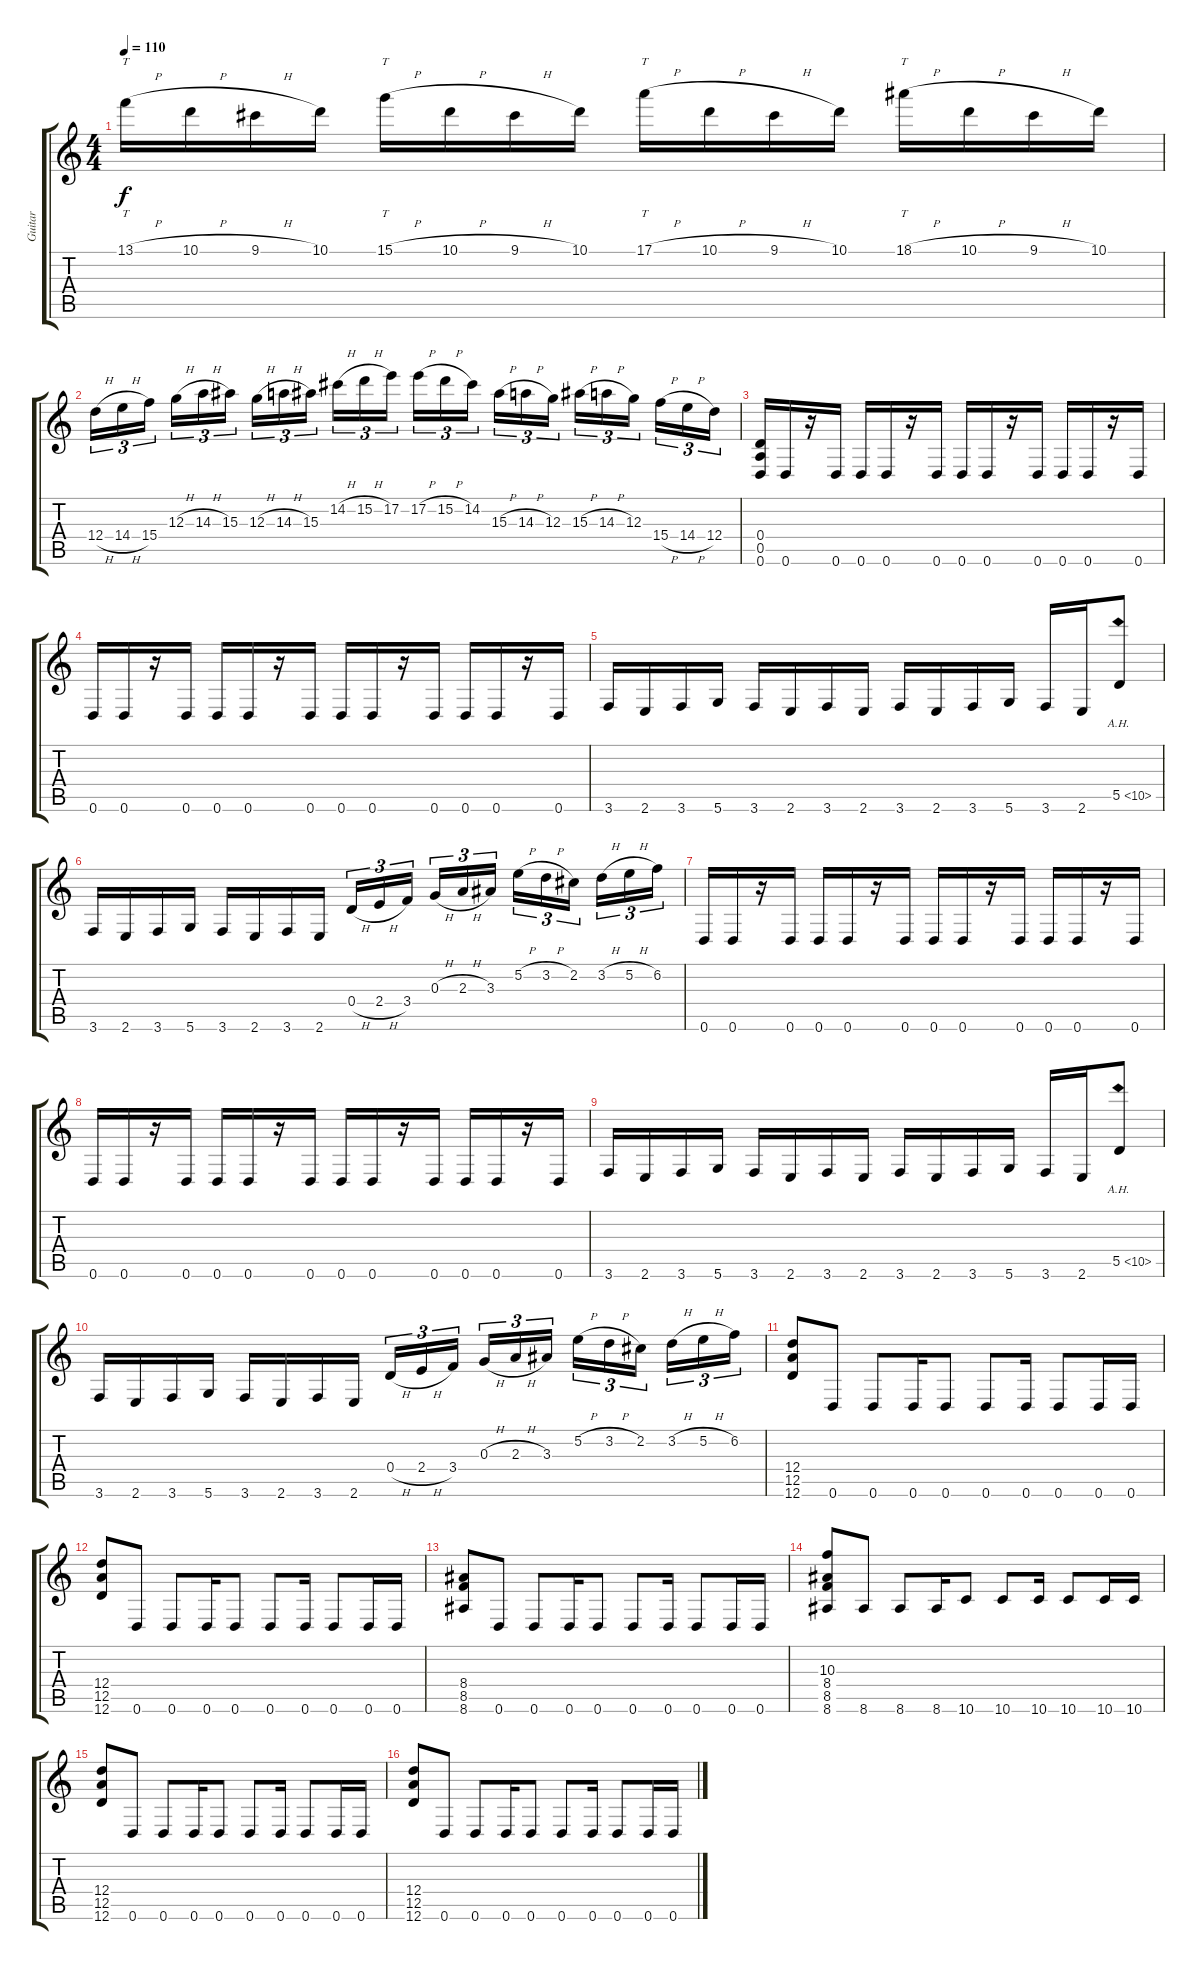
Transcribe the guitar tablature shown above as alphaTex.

\track ("Guitar" "Guitar") {instrument distortionguitar}
\staff {score tabs}
\tuning (E4 B3 G3 D3 A2 D2) {hide}
\ts (4 4)
\tempo 110
\clef g2
\ks c
13.1{h}.16{tt dy f} 10.1{h}.16 9.1{h}.16 10.1.16 15.1{h}.16{tt} 10.1{h}.16 9.1{h}.16 10.1.16 17.1{h}.16{tt} 10.1{h}.16 9.1{h}.16 10.1.16 18.1{h}.16{tt} 10.1{h}.16 9.1{h}.16 10.1.16 |
12.4{h}.16{tu (3 2)} 14.4{h}.16{tu (3 2)} 15.4.16{tu (3 2)} 12.3{h}.16{tu (3 2)} 14.3{h}.16{tu (3 2)} 15.3.16{tu (3 2)} 12.3{h}.16{tu (3 2)} 14.3{h}.16{tu (3 2)} 15.3.16{tu (3 2)} 14.2{h}.16{tu (3 2)} 15.2{h}.16{tu (3 2)} 17.2.16{tu (3 2)} 17.2{h}.16{tu (3 2)} 15.2{h}.16{tu (3 2)} 14.2.16{tu (3 2)} 15.3{h}.16{tu (3 2)} 14.3{h}.16{tu (3 2)} 12.3.16{tu (3 2)} 15.3{h}.16{tu (3 2)} 14.3{h}.16{tu (3 2)} 12.3.16{tu (3 2)} 15.4{h}.16{tu (3 2)} 14.4{h}.16{tu (3 2)} 12.4.16{tu (3 2)} |
(0.4 0.5 0.6).16{volume 14} 0.6.16 r.16 0.6.16 0.6.16 0.6.16 r.16 0.6.16 0.6.16 0.6.16 r.16 0.6.16 0.6.16 0.6.16 r.16 0.6.16 |
0.6.16 0.6.16 r.16 0.6.16 0.6.16 0.6.16 r.16 0.6.16 0.6.16 0.6.16 r.16 0.6.16 0.6.16 0.6.16 r.16 0.6.16 |
3.6.16 2.6.16 3.6.16 5.6.16 3.6.16 2.6.16 3.6.16 2.6.16 3.6.16 2.6.16 3.6.16 5.6.16 3.6.16 2.6.16 5.5{ah 5}.8 |
3.6.16 2.6.16 3.6.16 5.6.16 3.6.16 2.6.16 3.6.16 2.6.16 0.4{h}.16{tu (3 2)} 2.4{h}.16{tu (3 2)} 3.4.16{tu (3 2)} 0.3{h}.16{tu (3 2)} 2.3{h}.16{tu (3 2)} 3.3.16{tu (3 2)} 5.2{h}.16{tu (3 2)} 3.2{h}.16{tu (3 2)} 2.2.16{tu (3 2)} 3.2{h}.16{tu (3 2)} 5.2{h}.16{tu (3 2)} 6.2.16{tu (3 2)} |
0.6.16 0.6.16 r.16 0.6.16 0.6.16 0.6.16 r.16 0.6.16 0.6.16 0.6.16 r.16 0.6.16 0.6.16 0.6.16 r.16 0.6.16 |
0.6.16 0.6.16 r.16 0.6.16 0.6.16 0.6.16 r.16 0.6.16 0.6.16 0.6.16 r.16 0.6.16 0.6.16 0.6.16 r.16 0.6.16 |
3.6.16 2.6.16 3.6.16 5.6.16 3.6.16 2.6.16 3.6.16 2.6.16 3.6.16 2.6.16 3.6.16 5.6.16 3.6.16 2.6.16 5.5{ah 5}.8 |
3.6.16 2.6.16 3.6.16 5.6.16 3.6.16 2.6.16 3.6.16 2.6.16 0.4{h}.16{tu (3 2)} 2.4{h}.16{tu (3 2)} 3.4.16{tu (3 2)} 0.3{h}.16{tu (3 2)} 2.3{h}.16{tu (3 2)} 3.3.16{tu (3 2)} 5.2{h}.16{tu (3 2)} 3.2{h}.16{tu (3 2)} 2.2.16{tu (3 2)} 3.2{h}.16{tu (3 2)} 5.2{h}.16{tu (3 2)} 6.2.16{tu (3 2)} |
(12.4 12.5 12.6).8 0.6.8 0.6.8 0.6.16 0.6.8 0.6.8 0.6.16 0.6.8 0.6.16 0.6.16 |
(12.4 12.5 12.6).8 0.6.8 0.6.8 0.6.16 0.6.8 0.6.8 0.6.16 0.6.8 0.6.16 0.6.16 |
(8.4 8.5 8.6).8 0.6.8 0.6.8 0.6.16 0.6.8 0.6.8 0.6.16 0.6.8 0.6.16 0.6.16 |
(10.3 8.4 8.5 8.6).8 8.6.8 8.6.8 8.6.16 10.6.8 10.6.8 10.6.16 10.6.8 10.6.16 10.6.16 |
(12.4 12.5 12.6).8 0.6.8 0.6.8 0.6.16 0.6.8 0.6.8 0.6.16 0.6.8 0.6.16 0.6.16 |
(12.4 12.5 12.6).8 0.6.8 0.6.8 0.6.16 0.6.8 0.6.8 0.6.16 0.6.8 0.6.16 0.6.16
